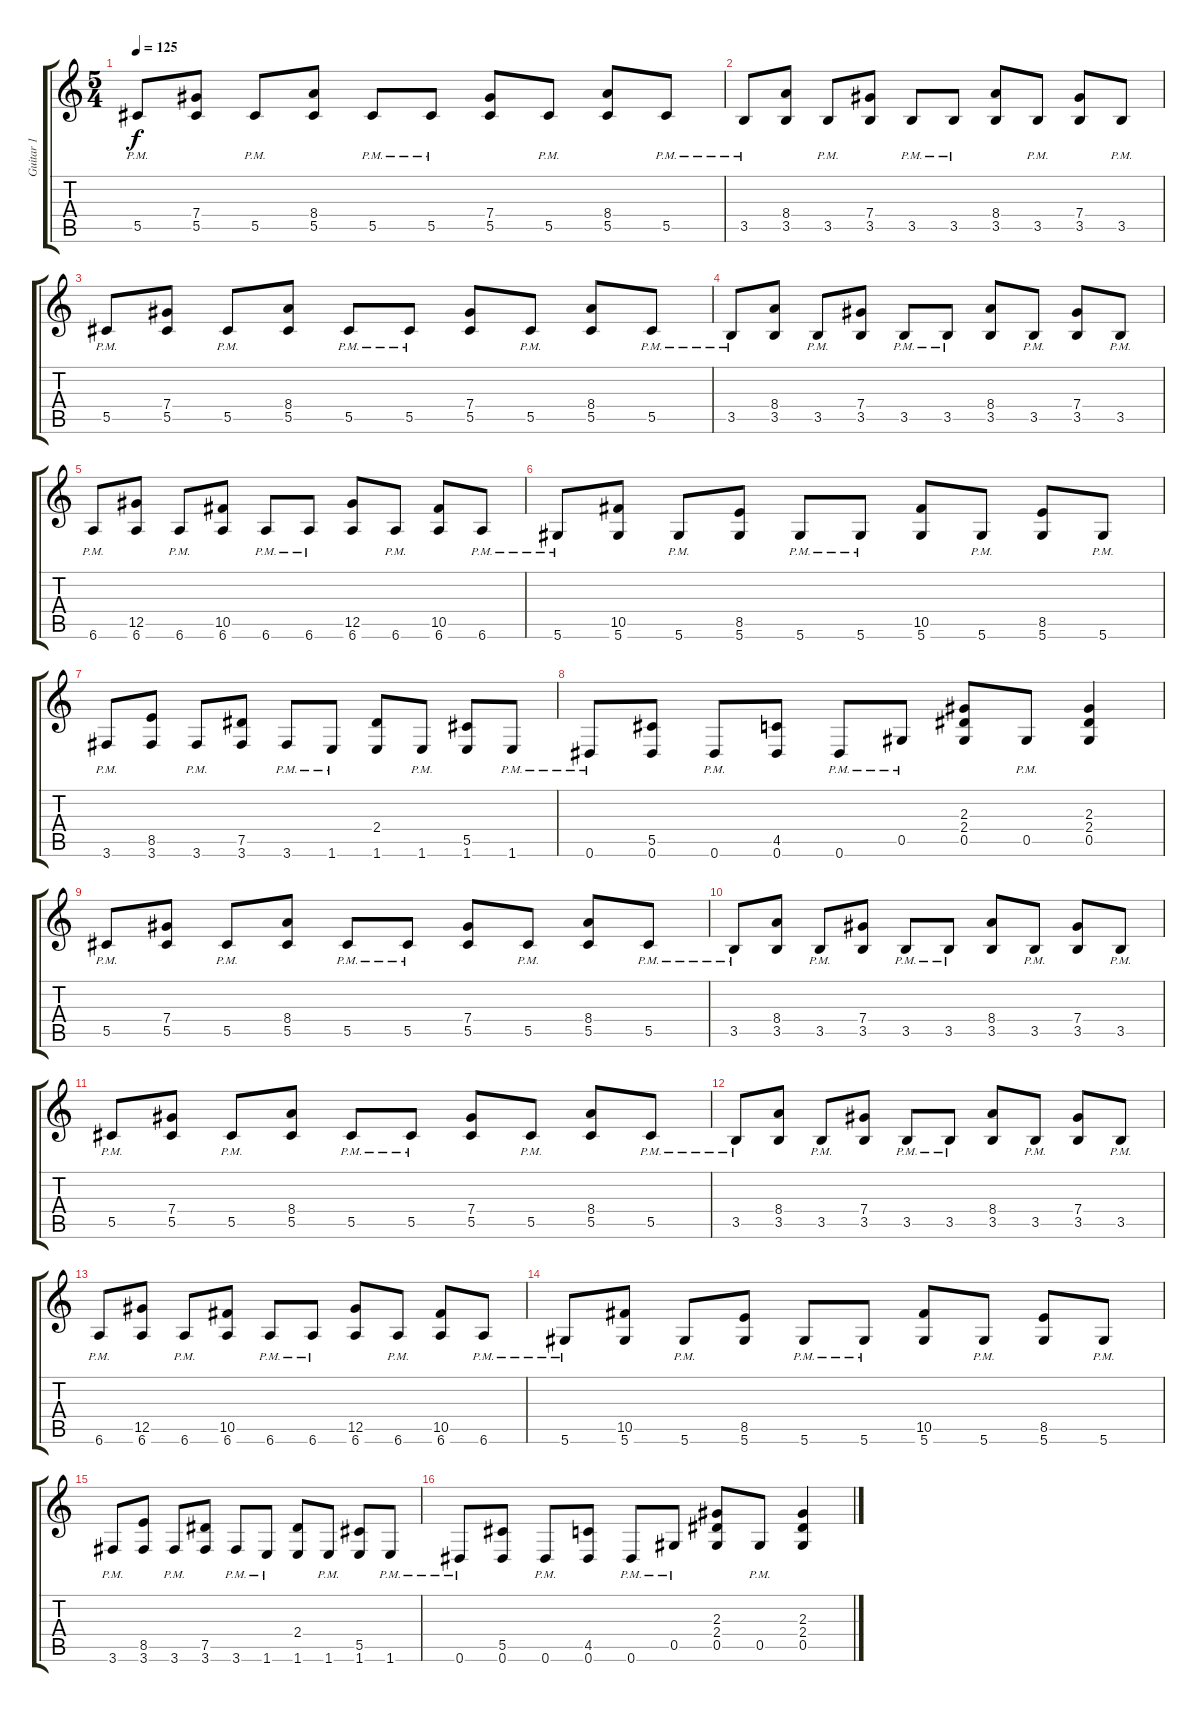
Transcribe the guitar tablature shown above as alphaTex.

\track ("Guitar 1" "Guitar 1") {instrument distortionguitar}
\staff {score tabs}
\tuning (Eb4 Bb3 Gb3 Db3 Ab2 Eb2) {hide}
\ts (5 4)
\tempo 125
\clef g2
\ks c
5.5{pm}.8{dy f} (7.4 5.5).8 5.5{pm}.8 (8.4 5.5).8 5.5{pm}.8 5.5{pm}.8 (7.4 5.5).8 5.5{pm}.8 (8.4 5.5).8 5.5{pm}.8 |
3.5{pm}.8 (8.4 3.5).8 3.5{pm}.8 (7.4 3.5).8 3.5{pm}.8 3.5{pm}.8 (8.4 3.5).8 3.5{pm}.8 (7.4 3.5).8 3.5{pm}.8 |
5.5{pm}.8 (7.4 5.5).8 5.5{pm}.8 (8.4 5.5).8 5.5{pm}.8 5.5{pm}.8 (7.4 5.5).8 5.5{pm}.8 (8.4 5.5).8 5.5{pm}.8 |
3.5{pm}.8 (8.4 3.5).8 3.5{pm}.8 (7.4 3.5).8 3.5{pm}.8 3.5{pm}.8 (8.4 3.5).8 3.5{pm}.8 (7.4 3.5).8 3.5{pm}.8 |
6.6{pm}.8 (12.5 6.6).8 6.6{pm}.8 (10.5 6.6).8 6.6{pm}.8 6.6{pm}.8 (12.5 6.6).8 6.6{pm}.8 (10.5 6.6).8 6.6{pm}.8 |
5.6{pm}.8 (10.5 5.6).8 5.6{pm}.8 (8.5 5.6).8 5.6{pm}.8 5.6{pm}.8 (10.5 5.6).8 5.6{pm}.8 (8.5 5.6).8 5.6{pm}.8 |
3.6{pm}.8 (8.5 3.6).8 3.6{pm}.8 (7.5 3.6).8 3.6{pm}.8 1.6{pm}.8 (2.4 1.6).8 1.6{pm}.8 (5.5 1.6).8 1.6{pm}.8 |
0.6{pm}.8 (5.5 0.6).8 0.6{pm}.8 (4.5 0.6).8 0.6{pm}.8 0.5{pm}.8 (2.3 2.4 0.5).8 0.5{pm}.8 (2.3 2.4 0.5).4 |
5.5{pm}.8 (7.4 5.5).8 5.5{pm}.8 (8.4 5.5).8 5.5{pm}.8 5.5{pm}.8 (7.4 5.5).8 5.5{pm}.8 (8.4 5.5).8 5.5{pm}.8 |
3.5{pm}.8 (8.4 3.5).8 3.5{pm}.8 (7.4 3.5).8 3.5{pm}.8 3.5{pm}.8 (8.4 3.5).8 3.5{pm}.8 (7.4 3.5).8 3.5{pm}.8 |
5.5{pm}.8 (7.4 5.5).8 5.5{pm}.8 (8.4 5.5).8 5.5{pm}.8 5.5{pm}.8 (7.4 5.5).8 5.5{pm}.8 (8.4 5.5).8 5.5{pm}.8 |
3.5{pm}.8 (8.4 3.5).8 3.5{pm}.8 (7.4 3.5).8 3.5{pm}.8 3.5{pm}.8 (8.4 3.5).8 3.5{pm}.8 (7.4 3.5).8 3.5{pm}.8 |
6.6{pm}.8 (12.5 6.6).8 6.6{pm}.8 (10.5 6.6).8 6.6{pm}.8 6.6{pm}.8 (12.5 6.6).8 6.6{pm}.8 (10.5 6.6).8 6.6{pm}.8 |
5.6{pm}.8 (10.5 5.6).8 5.6{pm}.8 (8.5 5.6).8 5.6{pm}.8 5.6{pm}.8 (10.5 5.6).8 5.6{pm}.8 (8.5 5.6).8 5.6{pm}.8 |
3.6{pm}.8 (8.5 3.6).8 3.6{pm}.8 (7.5 3.6).8 3.6{pm}.8 1.6{pm}.8 (2.4 1.6).8 1.6{pm}.8 (5.5 1.6).8 1.6{pm}.8 |
0.6{pm}.8 (5.5 0.6).8 0.6{pm}.8 (4.5 0.6).8 0.6{pm}.8 0.5{pm}.8 (2.3 2.4 0.5).8 0.5{pm}.8 (2.3 2.4 0.5).4
